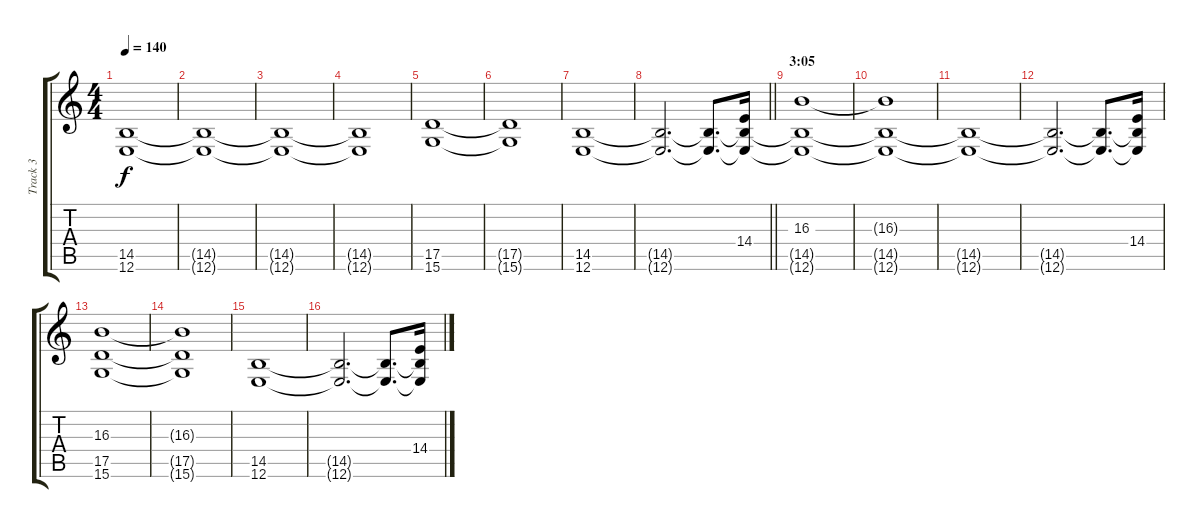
\track ("Track 3" "Track 3") {instrument stringensemble1}
\staff {score tabs}
\tuning (E4 B3 G3 D3 A2 E2) {hide}
\ts (4 4)
\tempo 140
\clef g2
\ks c
(14.5{t} 12.6{t}).1{dy f} |
(14.5{t} 12.6{t}).1 |
(14.5{t} 12.6{t}).1 |
(14.5{t} 12.6{t}).1 |
(17.5 15.6).1 |
(17.5{t} 15.6{t}).1 |
(14.5 12.6).1 |
\barLineRight lightlight
(14.5{t} 12.6{t}).2{d} (14.5{t} 12.6{t}).8{d} (14.4 14.5{t} 12.6{t}).16 |
\section ("" "3:05")
(16.3 14.5{t} 12.6{t}).1 |
(16.3{t} 14.5{t} 12.6{t}).1 |
(14.5{t} 12.6{t}).1 |
(14.5{t} 12.6{t}).2{d} (14.5{t} 12.6{t}).8{d} (14.4 14.5{t} 12.6{t}).16 |
(16.3 17.5 15.6).1 |
(16.3{t} 17.5{t} 15.6{t}).1 |
(14.5 12.6).1 |
(14.5{t} 12.6{t}).2{d} (14.5{t} 12.6{t}).8{d} (14.4 14.5{t} 12.6{t}).16
